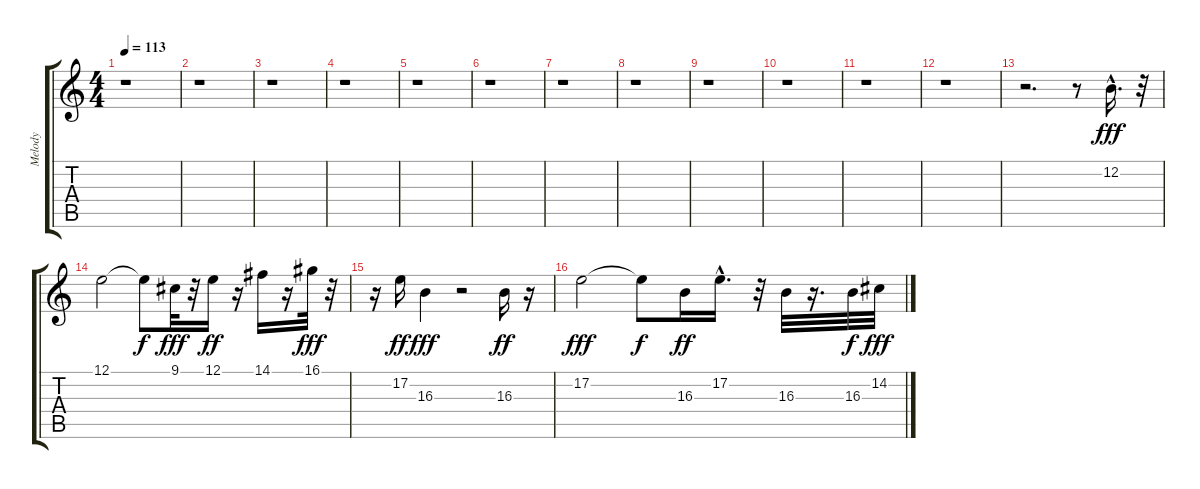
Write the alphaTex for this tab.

\track ("Melody  " "Melody  ") {instrument lead3calliope}
\staff {score tabs}
\tuning (E4 B3 G3 D3 A2 E2) {hide}
\ts (4 4)
\tempo 113
\clef g2
\ks c
r.1{dy fff instrument lead3calliope} |
r.1 |
r.1 |
r.1 |
r.1 |
r.1 |
r.1 |
r.1 |
r.1 |
r.1 |
r.1 |
r.1 |
r.2{d} r.8 12.2{hac}.16{d} r.32 |
12.1.2 12.1{t}.8{dy f} 9.1.32{dy fff} r.32 12.1.16{dy ff} r.16 14.1.16 r.16 16.1.32{dy fff} r.32 |
r.16 17.2.16{dy ff} 16.3.4{dy fff} r.2 16.3.16{dy ff} r.16 |
17.2.2{dy fff} 17.2{t}.8{dy f} 16.3.16{dy ff} 17.2{hac}.16{d} r.32 16.3.32 r.16{d} 16.3.32{dy f} 14.2.32{dy fff}
